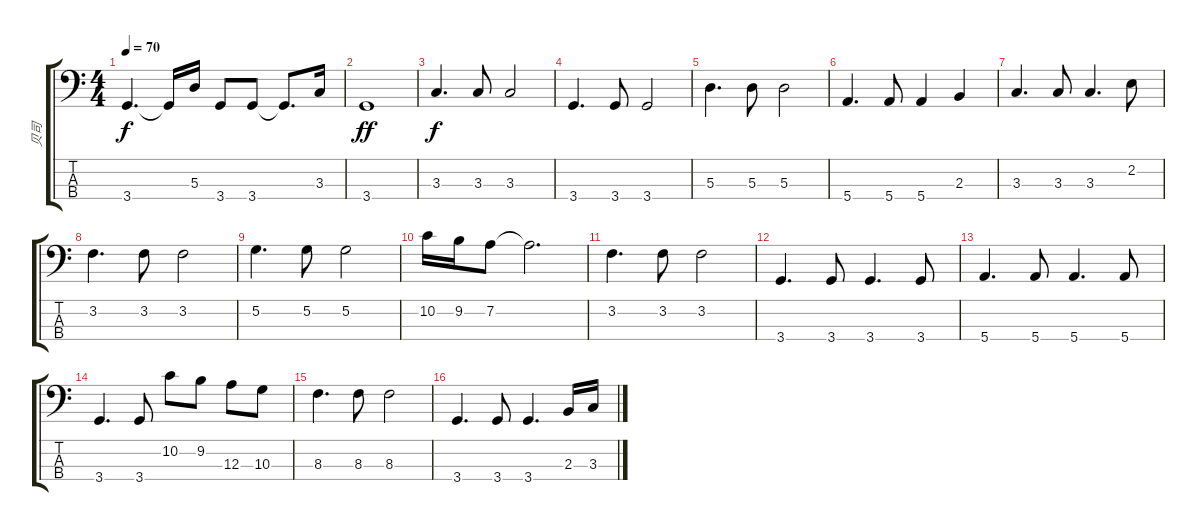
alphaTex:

\track ("贝司" "贝司") {instrument electricbassfinger}
\staff {score tabs}
\tuning (G2 D2 A1 E1) {hide}
\ts (4 4)
\tempo 70
\clef f4
\ks c
3.4.4{d dy f} 3.4{t}.16 5.3.16 3.4.8 3.4.8 3.4{t}.8{d} 3.3.16 |
3.4.1{dy ff} |
3.3.4{d dy f} 3.3.8 3.3.2 |
3.4.4{d} 3.4.8 3.4.2 |
5.3.4{d} 5.3.8 5.3.2 |
5.4.4{d} 5.4.8 5.4.4 2.3.4 |
3.3.4{d} 3.3.8 3.3.4{d} 2.2.8 |
3.2.4{d} 3.2.8 3.2.2 |
5.2.4{d} 5.2.8 5.2.2 |
10.2.16 9.2.16 7.2.8 7.2{t}.2{d} |
3.2.4{d} 3.2.8 3.2.2 |
3.4.4{d} 3.4.8 3.4.4{d} 3.4.8 |
5.4.4{d} 5.4.8 5.4.4{d} 5.4.8 |
3.4.4{d} 3.4.8 10.2.8 9.2.8 12.3.8 10.3.8 |
8.3.4{d} 8.3.8 8.3.2 |
3.4.4{d} 3.4.8 3.4.4{d} 2.3.16 3.3.16
